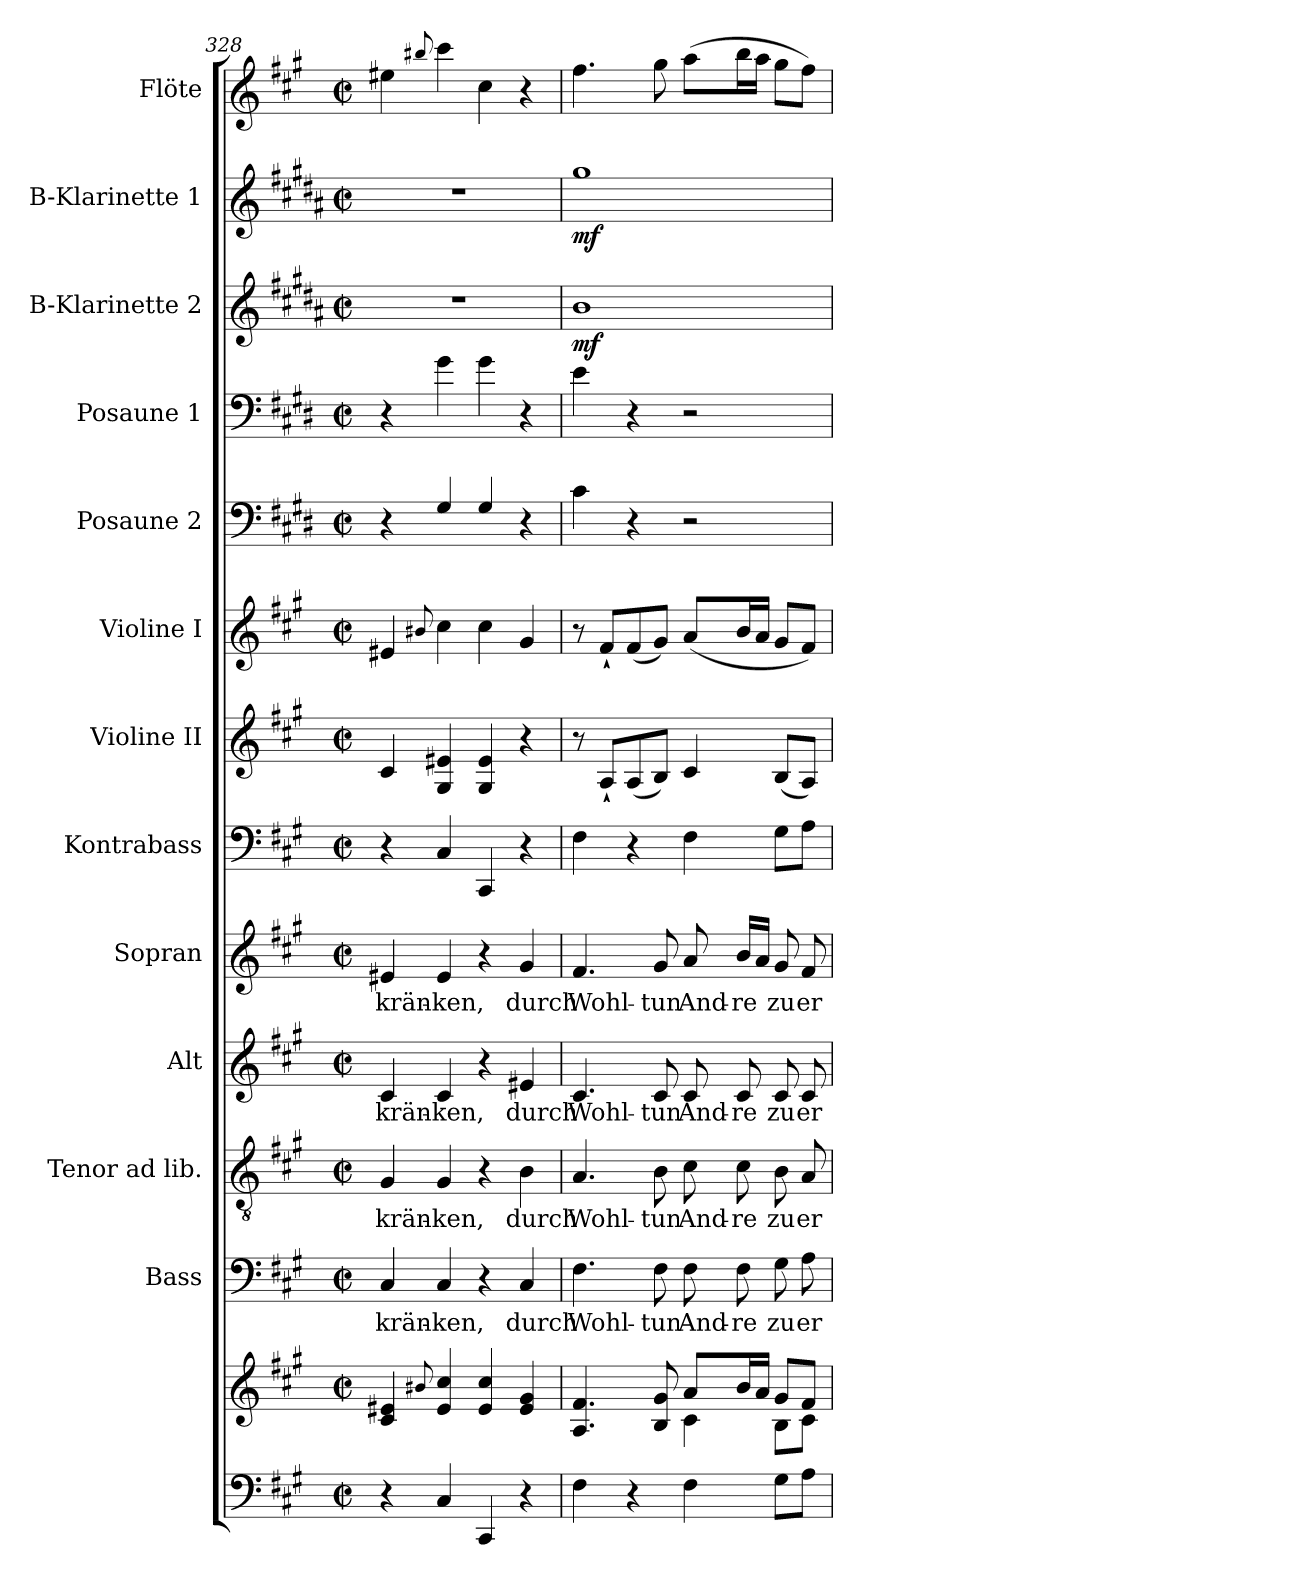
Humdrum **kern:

**kern	**kern	**kern	**text	**kern	**text	**kern	**text	**kern	**text	**kern	**kern	**kern	**kern	**kern	**kern	**dynam	**kern	**dynam	**kern
*part13	*part13	*part12	*part12	*part11	*part11	*part10	*part10	*part9	*part9	*part8	*part7	*part6	*part5	*part4	*part3	*part3	*part2	*part2	*part1
*staff14	*staff13	*staff12	*staff12	*staff11	*staff11	*staff10	*staff10	*staff9	*staff9	*staff8	*staff7	*staff6	*staff5	*staff4	*staff3	*staff3	*staff2	*staff2	*staff1
*	*	*I"Bass	*	*I"Tenor ad lib.	*	*I"Alt	*	*I"Sopran	*	*I"Kontrabass	*I"Violine II	*I"Violine I	*I"Posaune 2	*I"Posaune 1	*I"B-Klarinette 2	*	*I"B-Klarinette 1	*	*I"Flöte
*	*	*I'B.	*	*I'T.	*	*I'A.	*	*I'S.	*	*I'Kb.	*I'Vl. II	*I'Vl. I	*I'Pos 2	*I'Pos. 1	*I'B Kl. 2	*	*I'B Kl. 1	*	*I'Fl.
*clefF4	*clefG2	*clefF4	*	*clefGv2	*	*clefG2	*	*clefG2	*	*clefF4	*clefG2	*clefG2	*clefF4	*clefF4	*clefG2	*	*clefG2	*	*clefG2
*	*	*	*	*	*	*	*	*	*	*ITrd7c12	*	*	*ITrd4c7	*ITrd4c7	*ITrd1c2	*	*ITrd1c2	*	*
*k[f#c#g#]	*k[f#c#g#]	*k[f#c#g#]	*	*k[f#c#g#]	*	*k[f#c#g#]	*	*k[f#c#g#]	*	*k[f#c#g#]	*k[f#c#g#]	*k[f#c#g#]	*k[f#c#g#]	*k[f#c#g#]	*k[f#c#g#]	*	*k[f#c#g#]	*	*k[f#c#g#]
*A:	*A:	*A:	*	*A:	*	*A:	*	*A:	*	*A:	*A:	*A:	*A:	*A:	*A:	*	*A:	*	*A:
*M2/2	*M2/2	*M2/2	*	*M2/2	*	*M2/2	*	*M2/2	*	*M2/2	*M2/2	*M2/2	*M2/2	*M2/2	*M2/2	*	*M2/2	*	*M2/2
*met(c|)	*met(c|)	*met(c|)	*	*met(c|)	*	*met(c|)	*	*met(c|)	*	*met(c|)	*met(c|)	*met(c|)	*met(c|)	*met(c|)	*met(c|)	*	*met(c|)	*	*met(c|)
=328	=328	=328	=328	=328	=328	=328	=328	=328	=328	=328	=328	=328	=328	=328	=328	=328	=328	=328	=328
!	!	!	!LO:LY:b	!	!LO:LY:b	!	!LO:LY:b	!	!LO:LY:b	!	!	!	!	!	!	!	!	!	!
4r	4c#/ 4e#X/	4C#/	krän-	4G#/	krän-	4c#/	krän-	4e#X/	krän-	4r	4c#/	4e#X/	4r	4r	1r	.	1r	.	4ee#X\
.	8qqb#X/	.	.	.	.	.	.	.	.	.	.	8qqb#X/	.	.	.	.	.	.	8qqbb#X/
!	!	!	!LO:LY:b	!	!LO:LY:b	!	!LO:LY:b	!	!LO:LY:b	!	!	!	!	!	!	!	!	!	!
4C#/	4e#/ 4cc#/	4C#/	-ken,	4G#/	-ken,	4c#/	-ken,	4e#/	-ken,	4CC#/	4G#/ 4e#X/	4cc#\	4C#/	4c#\	.	.	.	.	4ccc#\
4CC#/	4e#/ 4cc#/	4r	.	4r	.	4r	.	4r	.	4CCC#/	4G#/ 4e#/	4cc#\	4C#/	4c#\	.	.	.	.	4cc#\
!	!	!	!LO:LY:b	!	!LO:LY:b	!	!LO:LY:b	!	!LO:LY:b	!	!	!	!	!	!	!	!	!	!
4r	4e#/ 4g#/	4C#/	durch	4B\	durch	4e#X/	durch	4g#/	durch	4r	4r	4g#/	4r	4r	.	.	.	.	4r
=329	=329	=329	=329	=329	=329	=329	=329	=329	=329	=329	=329	=329	=329	=329	=329	=329	=329	=329	=329
*	*^	*	*	*	*	*	*	*	*	*	*	*	*	*	*	*	*	*	*
!	!	!	!	!LO:LY:b	!	!LO:LY:b	!	!LO:LY:b	!	!LO:LY:b	!	!	!	!	!	!	!LO:DY:b	!	!LO:DY:b	!
4F#\	4.A/ 4.f#/	2ryy	4.F#\	Wohl-	4.A/	Wohl-	4.c#/	Wohl-	4.f#/	Wohl-	4FF#\	8r	8r	4F#\	4A\	1a	mf	1ff#	mf	4.ff#\
.	.	.	.	.	.	.	.	.	.	.	.	8A`</L	8f#`</L	.	.	.	.	.	.	.
4r	.	.	.	.	.	.	.	.	.	.	4r	(<8A/	(<8f#/	4r	4r	.	.	.	.	.
!	!	!	!	!LO:LY:b	!	!LO:LY:b	!	!LO:LY:b	!	!LO:LY:b	!	!	!	!	!	!	!	!	!	!
.	8B/ 8g#/	.	8F#\	-tun	8B\	-tun	8c#/	-tun	8g#/	-tun	.	8B/J)	8g#/J)	.	.	.	.	.	.	8gg#\
!	!	!	!	!LO:LY:b	!	!LO:LY:b	!	!LO:LY:b	!	!LO:LY:b	!	!	!	!	!	!	!	!	!	!
4F#\	8a/L	4c#\	8F#\	And-	8c#\	And-	8c#/	And-	8a/	And-	4FF#\	4c#/	(<8a/L	2r	2r	.	.	.	.	(>8aa\L
!	!	!	!	!LO:LY:b	!	!LO:LY:b	!	!LO:LY:b	!	!LO:LY:b	!	!	!	!	!	!	!	!	!	!
.	16b/L	.	8F#\	-re	8c#\	-re	8c#/	-re	16b/LL	-re	.	.	16b/L	.	.	.	.	.	.	16bb\L
.	16a/JJ	.	.	.	.	.	.	.	16a/JJ	.	.	.	16a/JJ	.	.	.	.	.	.	16aa\JJ
!	!	!	!	!LO:LY:b	!	!LO:LY:b	!	!LO:LY:b	!	!LO:LY:b	!	!	!	!	!	!	!	!	!	!
8G#\L	8g#/L	8B\L	8G#\	zu	8B\	zu	8c#/	zu	8g#/	zu	8GG#\L	(<8B/L	8g#/L	.	.	.	.	.	.	8gg#\L
!	!	!	!	!LO:LY:b	!	!LO:LY:b	!	!LO:LY:b	!	!LO:LY:b	!	!	!	!	!	!	!	!	!	!
8A\J	8f#/J	8c#\J	8A\	er-	8A/	er-	8c#/	er-	8f#/	er-	8AA\J	8A/J)	8f#/J)	.	.	.	.	.	.	8ff#\J)
*	*v	*v	*	*	*	*	*	*	*	*	*	*	*	*	*	*	*	*	*	*
=	=	=	=	=	=	=	=	=	=	=	=	=	=	=	=	=	=	=	=
*-	*-	*-	*-	*-	*-	*-	*-	*-	*-	*-	*-	*-	*-	*-	*-	*-	*-	*-	*-
